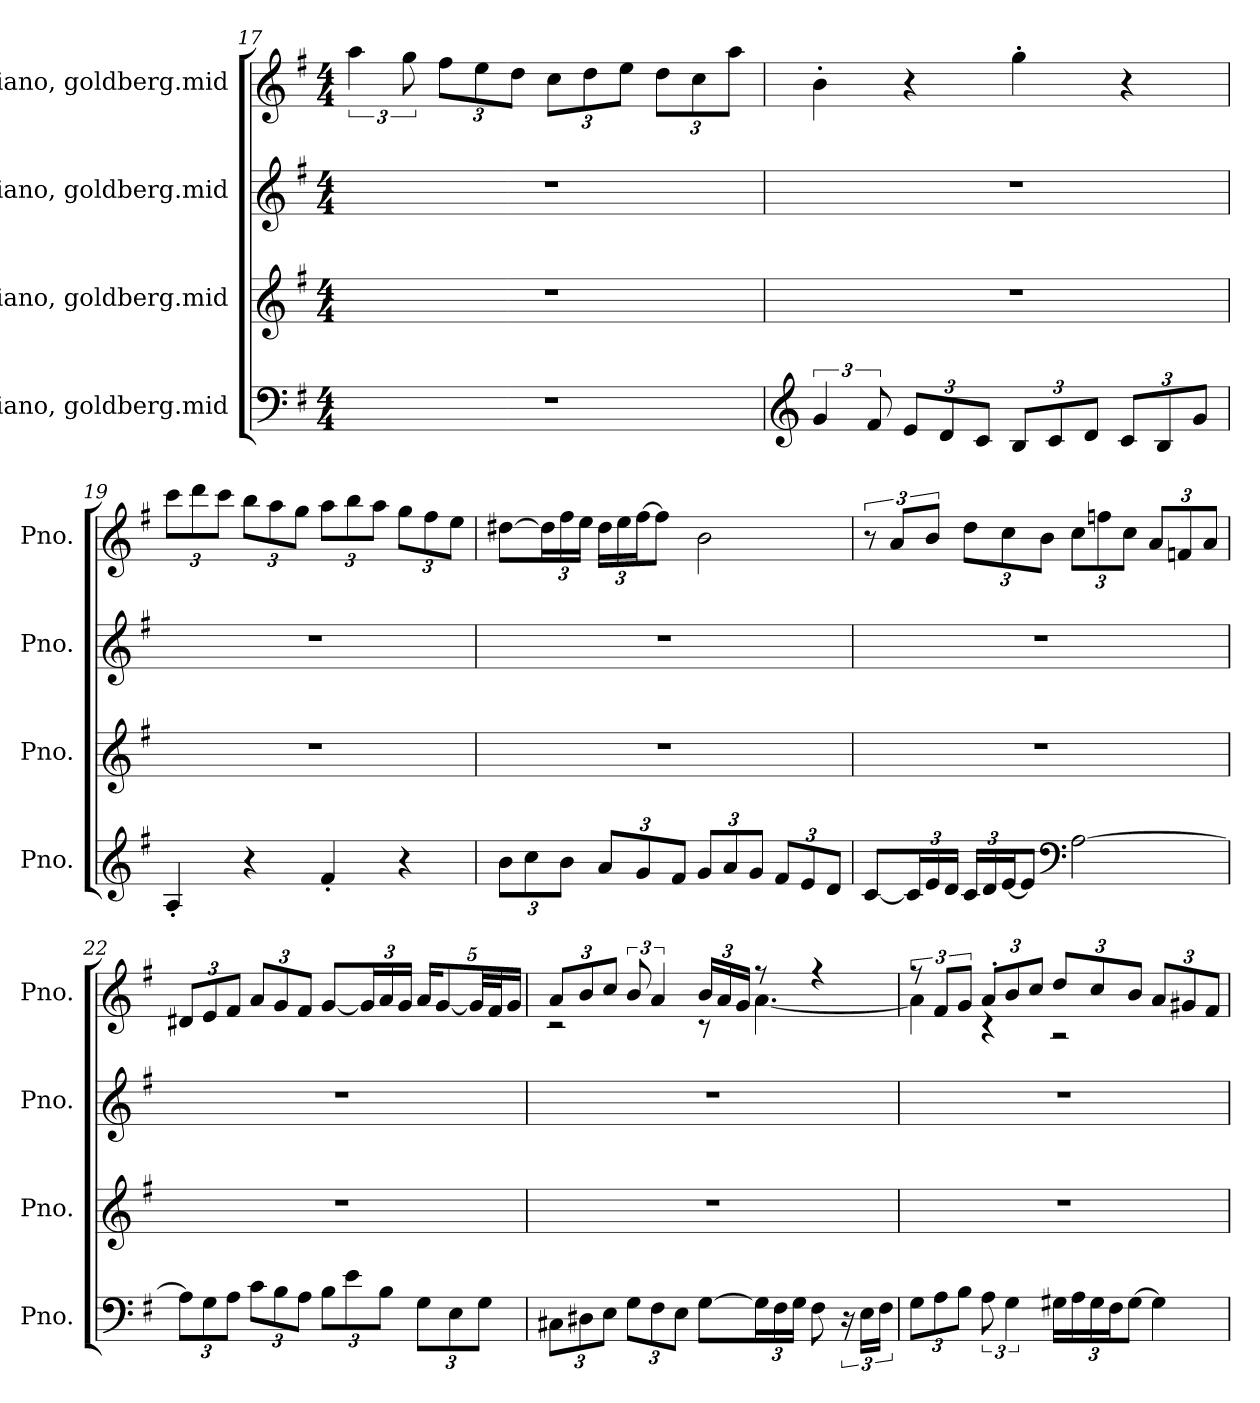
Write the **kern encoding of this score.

**kern	**kern	**kern	**kern
*part4	*part3	*part2	*part1
*staff4	*staff3	*staff2	*staff1
*I"Piano, goldberg.mid	*I"Piano, goldberg.mid	*I"Piano, goldberg.mid	*I"Piano, goldberg.mid
*I'Pno.	*I'Pno.	*I'Pno.	*I'Pno.
*clefF4	*clefG2	*clefG2	*clefG2
*k[f#]	*k[f#]	*k[f#]	*k[f#]
*M4/4	*M4/4	*M4/4	*M4/4
=17	=17	=17	=17
1r	1r	1r	6aa\
.	.	.	12gg\
*	*	*	*Xbrackettup
.	.	.	12ff#\L
.	.	.	12ee\
.	.	.	12dd\J
.	.	.	12cc\L
.	.	.	12dd\
.	.	.	12ee\J
.	.	.	12dd\L
.	.	.	12cc\
.	.	.	12aa\J
!!LO:LB:g=z
=18	=18	=18	=18
*clefG2	*	*	*
6g/	1r	1r	4b'\
12f#/	.	.	.
*Xbrackettup	*	*	*
12e/L	.	.	4r
12d/	.	.	.
12c/J	.	.	.
12B/L	.	.	4gg'\
12c/	.	.	.
12d/J	.	.	.
12c/L	.	.	4r
12B/	.	.	.
12g/J	.	.	.
=19	=19	=19	=19
4A'/	1r	1r	12ccc\L
.	.	.	12ddd\
.	.	.	12ccc\J
4r	.	.	12bb\L
.	.	.	12aa\
.	.	.	12gg\J
4f#'/	.	.	12aa\L
.	.	.	12bb\
.	.	.	12aa\J
4r	.	.	12gg\L
.	.	.	12ff#\
.	.	.	12ee\J
=20	=20	=20	=20
12b\L	1r	1r	[8dd#X\L
12cc\	.	.	.
.	.	.	24dd#\L]
12b\J	.	.	24ff#\
.	.	.	24ee\JJ
12a/L	.	.	24dd#\LL
.	.	.	24ee\
12g/	.	.	[24ff#\J
.	.	.	8ff#\J]
12f#/J	.	.	.
12g/L	.	.	2b\
12a/	.	.	.
12g/J	.	.	.
12f#/L	.	.	.
12e/	.	.	.
12d/J	.	.	.
!!LO:LB:g=z
=21	=21	=21	=21
*	*	*	*brackettup
[8c/L	1r	1r	12r
.	.	.	12a/L
24c/L]	.	.	.
24e/	.	.	12b/J
24d/JJ	.	.	.
*	*	*	*Xbrackettup
24c/LL	.	.	12dd\L
24d/	.	.	.
[24e/J	.	.	12cc\
8e/J]	.	.	.
.	.	.	12b\J
*clefF4	*	*	*
[2A\	.	.	12cc\L
.	.	.	12ffn\
.	.	.	12cc\J
.	.	.	12a/L
.	.	.	12fn/
.	.	.	12a/J
=22	=22	=22	=22
12A\L]	1r	1r	12d#X/L
12G\	.	.	12e/
12A\J	.	.	12f#/J
12c\L	.	.	12a/L
12B\	.	.	12g/
12A\J	.	.	12f#/J
12B\L	.	.	[8g/L
12e\	.	.	.
.	.	.	24g/L]
12B\J	.	.	24a/
.	.	.	24g/JJ
12G\L	.	.	20a/KL
.	.	.	[10g/
12E\	.	.	.
.	.	.	40g/LL]
12G\J	.	.	.
.	.	.	40f#/J
.	.	.	20g/JJ
!!LO:PB:g=z
=23	=23	=23	=23
*	*	*	*^
12C#X\L	1r	1r	12a/L	2r
12D#X\	.	.	12b/	.
12E\J	.	.	12cc/J	.
*	*	*	*brackettup	*
12G\L	.	.	12b/	.
12F#\	.	.	6a/	.
12E\J	.	.	.	.
*	*	*	*Xbrackettup	*
[8G\L	.	.	24b/LL	8r
.	.	.	24a/	.
.	.	.	24g/JJ	.
24G\L]	.	.	8r	[4.a\
24F#\	.	.	.	.
24G\JJ	.	.	.	.
8F#\	.	.	4r	.
*brackettup	*	*	*	*
24r	.	.	.	.
24E\LL	.	.	.	.
24F#\JJ	.	.	.	.
=24	=24	=24	=24	=24
*Xbrackettup	*	*	*brackettup	*
12G\L	1r	1r	12r	4a\]
12A\	.	.	12f#/L	.
12B\J	.	.	12g/J	.
*brackettup	*	*	*Xbrackettup	*
12A\	.	.	12a'/L	4r
6G\	.	.	12b/	.
.	.	.	12cc/J	.
*Xbrackettup	*	*	*	*
24G#X\LL	.	.	12dd/L	2r
24A\	.	.	.	.
24G#\	.	.	12cc/	.
24F#\J	.	.	.	.
[12G#\J	.	.	12b/J	.
4G#\]	.	.	12a/L	.
.	.	.	12g#X/	.
.	.	.	12f#/J	.
*	*	*	*v	*v
=	=	=	=
*-	*-	*-	*-
